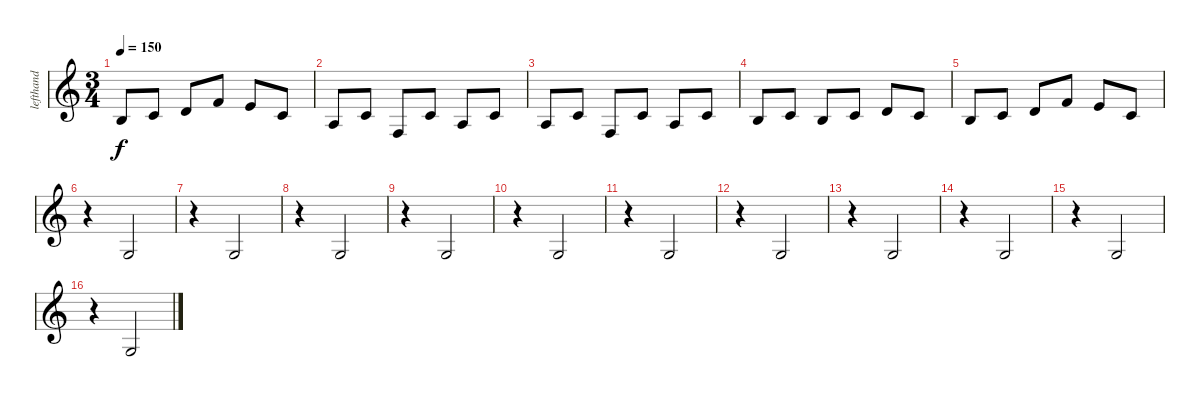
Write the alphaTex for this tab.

\track ("lefthand" "lefthand") {instrument churchorgan}
\staff {score}
\tuning (E4 B3 G3 D3 A2 E2) {hide}
\ts (3 4)
\tempo 150
\clef g2
\ks c
0.2.8{dy f} 1.2.8 3.2.8 1.1.8 0.1.8 1.2.8 |
2.3.8 1.2.8 3.4.8 1.2.8 2.3.8 1.2.8 |
2.3.8 1.2.8 3.4.8 1.2.8 2.3.8 1.2.8 |
0.2.8 1.2.8 0.2.8 1.2.8 3.2.8 1.2.8 |
0.2.8 1.2.8 3.2.8 1.1.8 0.1.8 1.2.8 |
r.4 0.3.2 |
r.4 0.3.2 |
r.4 0.3.2 |
r.4 0.3.2 |
r.4 0.3.2 |
r.4 0.3.2 |
r.4 0.3.2 |
r.4 0.3.2 |
r.4 0.3.2 |
r.4 0.3.2 |
r.4 0.3.2
